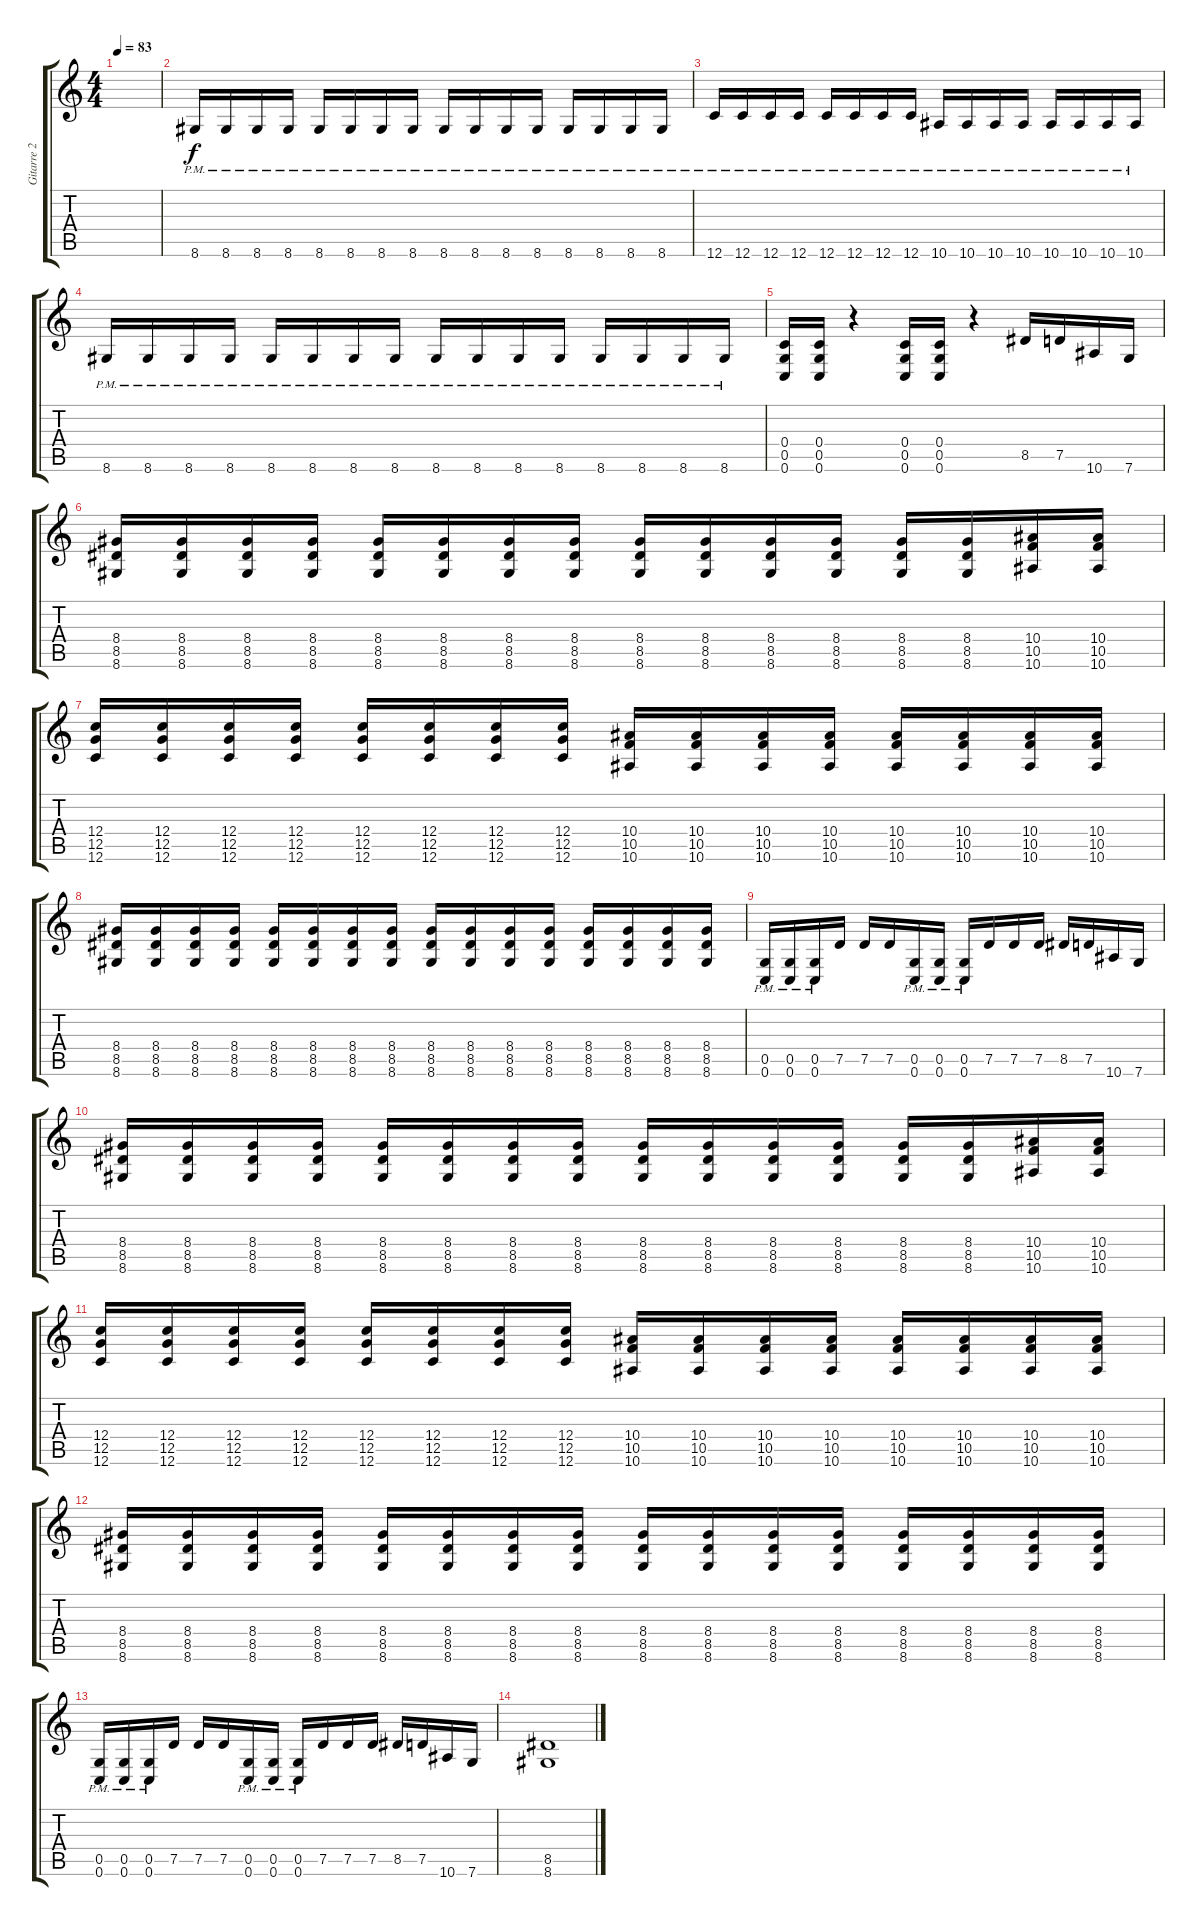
\track ("Gitarre 2" "Gitarre 2") {instrument distortionguitar}
\staff {score tabs}
\tuning (D4 A3 F3 C3 G2 C2) {hide}
\ts (4 4)
\tempo 83
\clef g2
\ks c
|
8.6{pm}.16{volume 13} 8.6{pm}.16 8.6{pm}.16 8.6{pm}.16 8.6{pm}.16 8.6{pm}.16 8.6{pm}.16 8.6{pm}.16 8.6{pm}.16 8.6{pm}.16 8.6{pm}.16 8.6{pm}.16 8.6{pm}.16 8.6{pm}.16 8.6{pm}.16 8.6{pm}.16 |
12.6{pm}.16 12.6{pm}.16 12.6{pm}.16 12.6{pm}.16 12.6{pm}.16 12.6{pm}.16 12.6{pm}.16 12.6{pm}.16 10.6{pm}.16 10.6{pm}.16 10.6{pm}.16 10.6{pm}.16 10.6{pm}.16 10.6{pm}.16 10.6{pm}.16 10.6{pm}.16 |
8.6{pm}.16 8.6{pm}.16 8.6{pm}.16 8.6{pm}.16 8.6{pm}.16 8.6{pm}.16 8.6{pm}.16 8.6{pm}.16 8.6{pm}.16 8.6{pm}.16 8.6{pm}.16 8.6{pm}.16 8.6{pm}.16 8.6{pm}.16 8.6{pm}.16 8.6{pm}.16 |
(0.4 0.5 0.6).16 (0.4 0.5 0.6).16 r.4 (0.4 0.5 0.6).16 (0.4 0.5 0.6).16 r.4 8.5.16 7.5.16 10.6.16 7.6.16 |
(8.4 8.5 8.6).16 (8.4 8.5 8.6).16 (8.4 8.5 8.6).16 (8.4 8.5 8.6).16 (8.4 8.5 8.6).16 (8.4 8.5 8.6).16 (8.4 8.5 8.6).16 (8.4 8.5 8.6).16 (8.4 8.5 8.6).16 (8.4 8.5 8.6).16 (8.4 8.5 8.6).16 (8.4 8.5 8.6).16 (8.4 8.5 8.6).16 (8.4 8.5 8.6).16 (10.4 10.5 10.6).16 (10.4 10.5 10.6).16 |
(12.4 12.5 12.6).16 (12.4 12.5 12.6).16 (12.4 12.5 12.6).16 (12.4 12.5 12.6).16 (12.4 12.5 12.6).16 (12.4 12.5 12.6).16 (12.4 12.5 12.6).16 (12.4 12.5 12.6).16 (10.4 10.5 10.6).16 (10.4 10.5 10.6).16 (10.4 10.5 10.6).16 (10.4 10.5 10.6).16 (10.4 10.5 10.6).16 (10.4 10.5 10.6).16 (10.4 10.5 10.6).16 (10.4 10.5 10.6).16 |
(8.4 8.5 8.6).16 (8.4 8.5 8.6).16 (8.4 8.5 8.6).16 (8.4 8.5 8.6).16 (8.4 8.5 8.6).16 (8.4 8.5 8.6).16 (8.4 8.5 8.6).16 (8.4 8.5 8.6).16 (8.4 8.5 8.6).16 (8.4 8.5 8.6).16 (8.4 8.5 8.6).16 (8.4 8.5 8.6).16 (8.4 8.5 8.6).16 (8.4 8.5 8.6).16 (8.4 8.5 8.6).16 (8.4 8.5 8.6).16 |
(0.5{pm} 0.6{pm}).16 (0.5{pm} 0.6{pm}).16 (0.5{pm} 0.6{pm}).16 7.5.16 7.5.16 7.5.16 (0.5{pm} 0.6{pm}).16 (0.5{pm} 0.6{pm}).16 (0.5{pm} 0.6{pm}).16 7.5.16 7.5.16 7.5.16 8.5.16 7.5.16 10.6.16 7.6.16 |
(8.4 8.5 8.6).16 (8.4 8.5 8.6).16 (8.4 8.5 8.6).16 (8.4 8.5 8.6).16 (8.4 8.5 8.6).16 (8.4 8.5 8.6).16 (8.4 8.5 8.6).16 (8.4 8.5 8.6).16 (8.4 8.5 8.6).16 (8.4 8.5 8.6).16 (8.4 8.5 8.6).16 (8.4 8.5 8.6).16 (8.4 8.5 8.6).16 (8.4 8.5 8.6).16 (10.4 10.5 10.6).16 (10.4 10.5 10.6).16 |
(12.4 12.5 12.6).16 (12.4 12.5 12.6).16 (12.4 12.5 12.6).16 (12.4 12.5 12.6).16 (12.4 12.5 12.6).16 (12.4 12.5 12.6).16 (12.4 12.5 12.6).16 (12.4 12.5 12.6).16 (10.4 10.5 10.6).16 (10.4 10.5 10.6).16 (10.4 10.5 10.6).16 (10.4 10.5 10.6).16 (10.4 10.5 10.6).16 (10.4 10.5 10.6).16 (10.4 10.5 10.6).16 (10.4 10.5 10.6).16 |
(8.4 8.5 8.6).16 (8.4 8.5 8.6).16 (8.4 8.5 8.6).16 (8.4 8.5 8.6).16 (8.4 8.5 8.6).16 (8.4 8.5 8.6).16 (8.4 8.5 8.6).16 (8.4 8.5 8.6).16 (8.4 8.5 8.6).16 (8.4 8.5 8.6).16 (8.4 8.5 8.6).16 (8.4 8.5 8.6).16 (8.4 8.5 8.6).16 (8.4 8.5 8.6).16 (8.4 8.5 8.6).16 (8.4 8.5 8.6).16 |
(0.5{pm} 0.6{pm}).16 (0.5{pm} 0.6{pm}).16 (0.5{pm} 0.6{pm}).16 7.5.16 7.5.16 7.5.16 (0.5{pm} 0.6{pm}).16 (0.5{pm} 0.6{pm}).16 (0.5{pm} 0.6{pm}).16 7.5.16 7.5.16 7.5.16 8.5.16 7.5.16 10.6.16 7.6.16 |
(8.5 8.6).1
